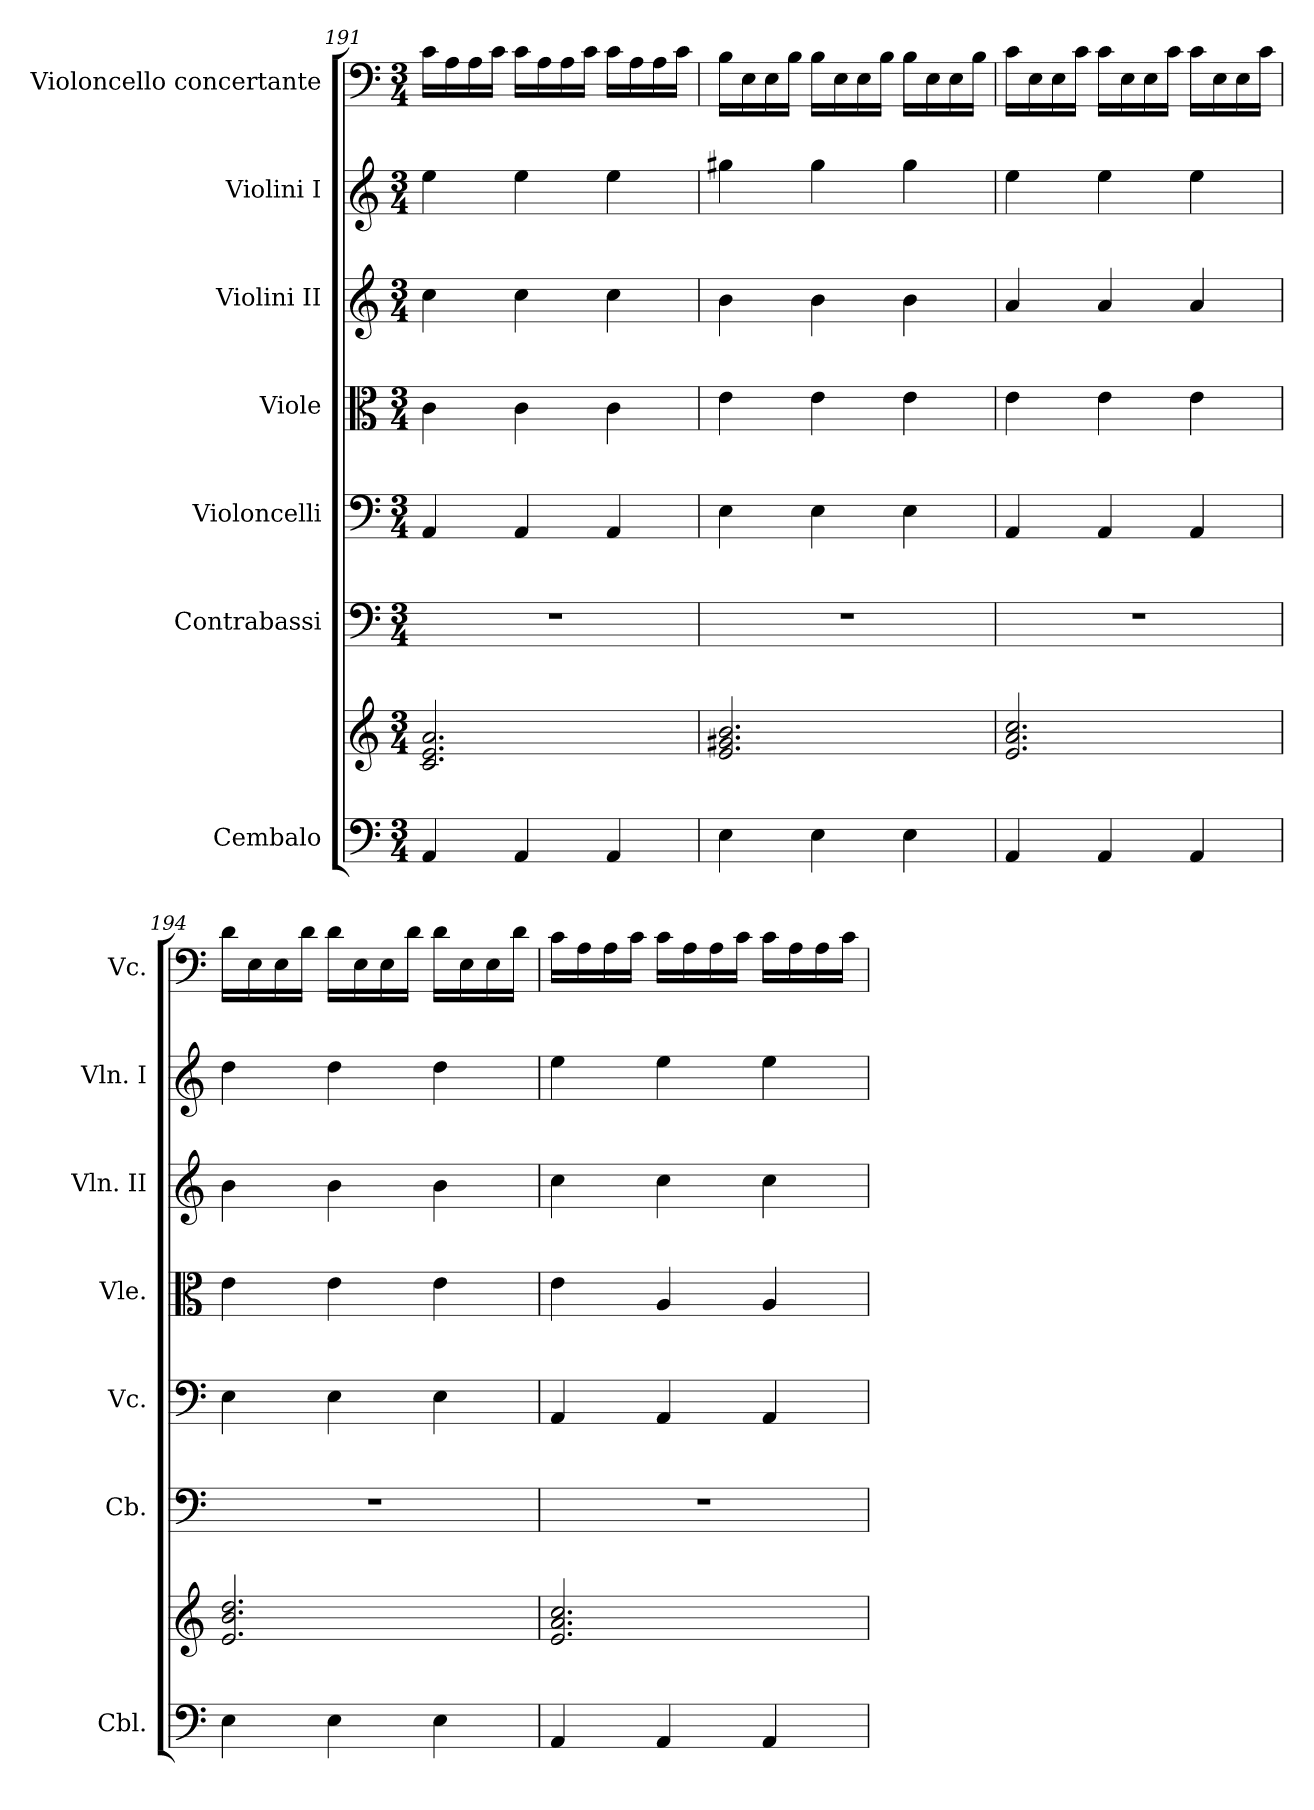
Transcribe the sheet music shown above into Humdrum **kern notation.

**kern	**kern	**kern	**kern	**kern	**kern	**kern	**kern
*part7	*part7	*part6	*part5	*part4	*part3	*part2	*part1
*staff8	*staff7	*staff6	*staff5	*staff4	*staff3	*staff2	*staff1
*I"Cembalo	*	*I"Contrabassi	*I"Violoncelli	*I"Viole	*I"Violini II	*I"Violini I	*I"Violoncello  concertante
*I'Cbl.	*	*I'Cb.	*I'Vc.	*I'Vle.	*I'Vln. II	*I'Vln. I	*I'Vc.
!!LO:PB:g=z
*clefF4	*clefG2	*clefF4	*clefF4	*clefC3	*clefG2	*clefG2	*clefF4
*	*	*ITrd7c12	*	*	*	*	*
*k[]	*k[]	*k[]	*k[]	*k[]	*k[]	*k[]	*k[]
*M3/4	*M3/4	*M3/4	*M3/4	*M3/4	*M3/4	*M3/4	*M3/4
=191	=191	=191	=191	=191	=191	=191	=191
4AA/	2.c/ 2.e/ 2.a/	2.r	4AA/	4c\	4cc\	4ee\	16c\LL
.	.	.	.	.	.	.	16A\
.	.	.	.	.	.	.	16A\
.	.	.	.	.	.	.	16c\JJ
4AA/	.	.	4AA/	4c\	4cc\	4ee\	16c\LL
.	.	.	.	.	.	.	16A\
.	.	.	.	.	.	.	16A\
.	.	.	.	.	.	.	16c\JJ
4AA/	.	.	4AA/	4c\	4cc\	4ee\	16c\LL
.	.	.	.	.	.	.	16A\
.	.	.	.	.	.	.	16A\
.	.	.	.	.	.	.	16c\JJ
=192	=192	=192	=192	=192	=192	=192	=192
4E\	2.e/ 2.g#X/ 2.b/	2.r	4E\	4e\	4b\	4gg#X\	16B\LL
.	.	.	.	.	.	.	16E\
.	.	.	.	.	.	.	16E\
.	.	.	.	.	.	.	16B\JJ
4E\	.	.	4E\	4e\	4b\	4gg#\	16B\LL
.	.	.	.	.	.	.	16E\
.	.	.	.	.	.	.	16E\
.	.	.	.	.	.	.	16B\JJ
4E\	.	.	4E\	4e\	4b\	4gg#\	16B\LL
.	.	.	.	.	.	.	16E\
.	.	.	.	.	.	.	16E\
.	.	.	.	.	.	.	16B\JJ
=193	=193	=193	=193	=193	=193	=193	=193
4AA/	2.e/ 2.a/ 2.cc/	2.r	4AA/	4e\	4a/	4ee\	16c\LL
.	.	.	.	.	.	.	16E\
.	.	.	.	.	.	.	16E\
.	.	.	.	.	.	.	16c\JJ
4AA/	.	.	4AA/	4e\	4a/	4ee\	16c\LL
.	.	.	.	.	.	.	16E\
.	.	.	.	.	.	.	16E\
.	.	.	.	.	.	.	16c\JJ
4AA/	.	.	4AA/	4e\	4a/	4ee\	16c\LL
.	.	.	.	.	.	.	16E\
.	.	.	.	.	.	.	16E\
.	.	.	.	.	.	.	16c\JJ
!!LO:PB:g=z
=194	=194	=194	=194	=194	=194	=194	=194
4E\	2.e/ 2.b/ 2.dd/	2.r	4E\	4e\	4b\	4dd\	16d\LL
.	.	.	.	.	.	.	16E\
.	.	.	.	.	.	.	16E\
.	.	.	.	.	.	.	16d\JJ
4E\	.	.	4E\	4e\	4b\	4dd\	16d\LL
.	.	.	.	.	.	.	16E\
.	.	.	.	.	.	.	16E\
.	.	.	.	.	.	.	16d\JJ
4E\	.	.	4E\	4e\	4b\	4dd\	16d\LL
.	.	.	.	.	.	.	16E\
.	.	.	.	.	.	.	16E\
.	.	.	.	.	.	.	16d\JJ
=195	=195	=195	=195	=195	=195	=195	=195
4AA/	2.e/ 2.a/ 2.cc/	2.r	4AA/	4e\	4cc\	4ee\	16c\LL
.	.	.	.	.	.	.	16A\
.	.	.	.	.	.	.	16A\
.	.	.	.	.	.	.	16c\JJ
4AA/	.	.	4AA/	4A/	4cc\	4ee\	16c\LL
.	.	.	.	.	.	.	16A\
.	.	.	.	.	.	.	16A\
.	.	.	.	.	.	.	16c\JJ
4AA/	.	.	4AA/	4A/	4cc\	4ee\	16c\LL
.	.	.	.	.	.	.	16A\
.	.	.	.	.	.	.	16A\
.	.	.	.	.	.	.	16c\JJ
=	=	=	=	=	=	=	=
*-	*-	*-	*-	*-	*-	*-	*-
